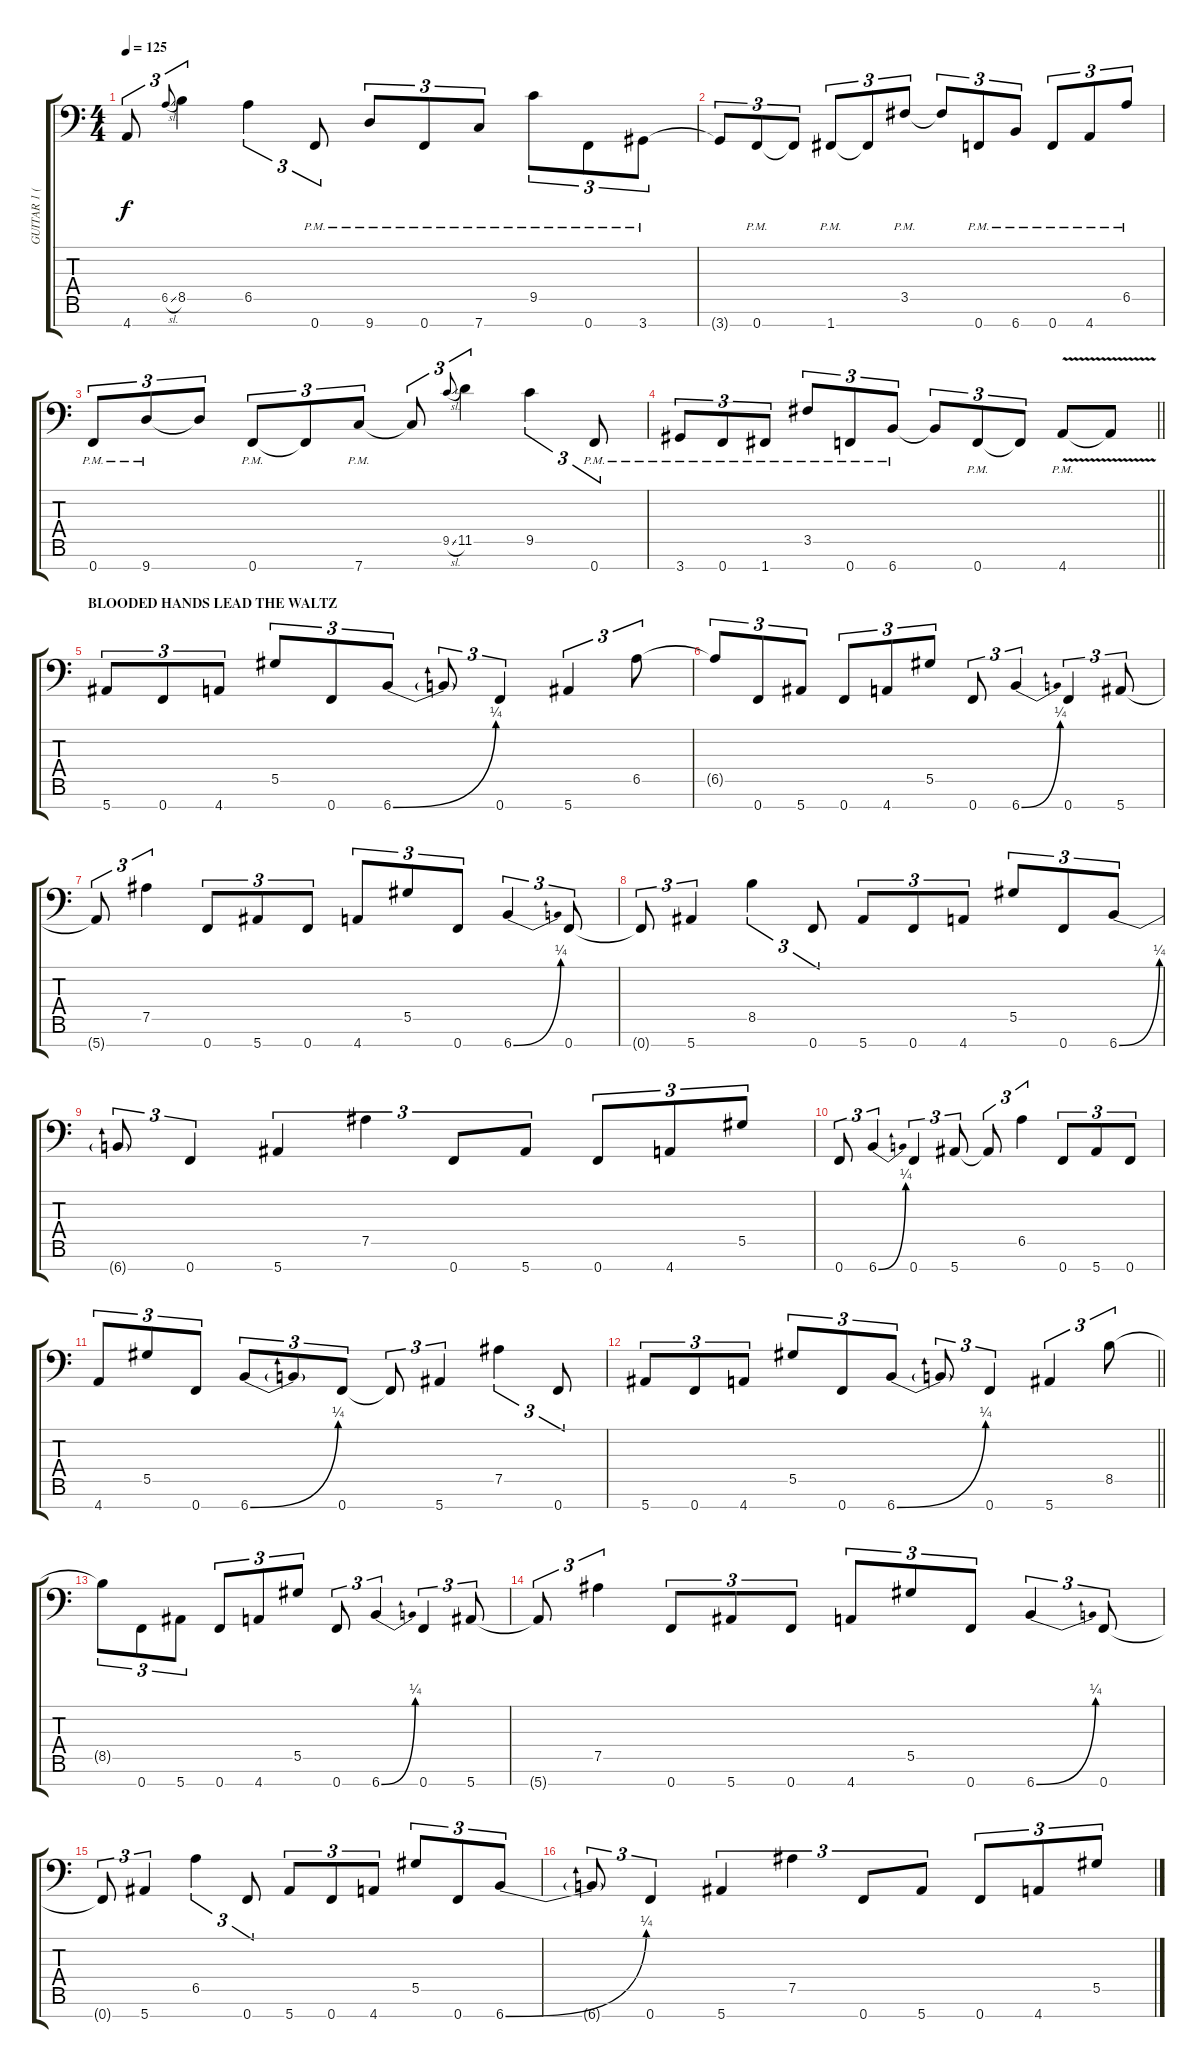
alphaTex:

\track ("GUITAR 1 (Fredrik Thordendal)" "GUITAR 1 (") {instrument overdrivenguitar}
\staff {score tabs}
\tuning (Bb3 F3 Db3 Ab2 Eb2 Bb1 F1) {hide}
\ts (4 4)
\tempo 125
\clef f4
\ks c
4.7{t}.8{tu (3 2) dy f} 6.5{sl}.8{gr onbeat} 8.5.4{tu (3 2)} 6.5.4{tu (3 2)} 0.7{pm}.8{tu (3 2)} 9.7{pm}.8{tu (3 2)} 0.7{pm}.8{tu (3 2)} 7.7{pm}.8{tu (3 2)} 9.5{pm}.8{tu (3 2)} 0.7{pm}.8{tu (3 2)} 3.7{pm}.8{tu (3 2)} |
3.7{t}.8{tu (3 2)} 0.7{pm}.8{tu (3 2)} 0.7{t}.8{tu (3 2)} 1.7{pm}.8{tu (3 2)} 1.7{t}.8{tu (3 2)} 3.5{pm}.8{tu (3 2)} 3.5{t}.8{tu (3 2)} 0.7{pm}.8{tu (3 2)} 6.7{pm}.8{tu (3 2)} 0.7{pm}.8{tu (3 2)} 4.7{pm}.8{tu (3 2)} 6.5{pm}.8{tu (3 2)} |
0.7{pm}.8{tu (3 2)} 9.7{pm}.8{tu (3 2)} 9.7{t}.8{tu (3 2)} 0.7{pm}.8{tu (3 2)} 0.7{t}.8{tu (3 2)} 7.7{pm}.8{tu (3 2)} 7.7{t}.8{tu (3 2)} 9.5{sl}.8{gr onbeat} 11.5.4{tu (3 2)} 9.5.4{tu (3 2)} 0.7{pm}.8{tu (3 2)} |
\barLineRight lightlight
3.7{pm}.8{tu (3 2)} 0.7{pm}.8{tu (3 2)} 1.7{pm}.8{tu (3 2)} 3.5{pm}.8{tu (3 2)} 0.7{pm}.8{tu (3 2)} 6.7{pm}.8{tu (3 2)} 6.7{t}.8{tu (3 2)} 0.7{pm}.8{tu (3 2)} 0.7{t}.8{tu (3 2)} 4.7{v pm}.8 4.7{t}.8 |
\section ("" "BLOODED HANDS LEAD THE WALTZ")
5.7.8{tu (3 2)} 0.7.8{tu (3 2)} 4.7.8{tu (3 2)} 5.5.8{tu (3 2)} 0.7.8{tu (3 2)} 6.7{be (bend 0 0 60 1)}.8{tu (3 2)} 6.7{t}.8{tu (3 2)} 0.7.4{tu (3 2)} 5.7.4{tu (3 2)} 6.5.8{tu (3 2)} |
6.5{t}.8{tu (3 2)} 0.7.8{tu (3 2)} 5.7.8{tu (3 2)} 0.7.8{tu (3 2)} 4.7.8{tu (3 2)} 5.5.8{tu (3 2)} 0.7.8{tu (3 2)} 6.7{be (bend 0 0 60 1)}.4{tu (3 2)} 0.7.4{tu (3 2)} 5.7.8{tu (3 2)} |
5.7{t}.8{tu (3 2)} 7.5.4{tu (3 2)} 0.7.8{tu (3 2)} 5.7.8{tu (3 2)} 0.7.8{tu (3 2)} 4.7.8{tu (3 2)} 5.5.8{tu (3 2)} 0.7.8{tu (3 2)} 6.7{be (bend 0 0 60 1)}.4{tu (3 2)} 0.7.8{tu (3 2)} |
0.7{t}.8{tu (3 2)} 5.7.4{tu (3 2)} 8.5.4{tu (3 2)} 0.7.8{tu (3 2)} 5.7.8{tu (3 2)} 0.7.8{tu (3 2)} 4.7.8{tu (3 2)} 5.5.8{tu (3 2)} 0.7.8{tu (3 2)} 6.7{be (bend 0 0 60 1)}.8{tu (3 2)} |
6.7{t}.8{tu (3 2)} 0.7.4{tu (3 2)} 5.7.4{tu (3 2)} 7.5.4{tu (3 2)} 0.7.8{tu (3 2)} 5.7.8{tu (3 2)} 0.7.8{tu (3 2)} 4.7.8{tu (3 2)} 5.5.8{tu (3 2)} |
0.7.8{tu (3 2)} 6.7{be (bend 0 0 60 1)}.4{tu (3 2)} 0.7.4{tu (3 2)} 5.7.8{tu (3 2)} 5.7{t}.8{tu (3 2)} 6.5.4{tu (3 2)} 0.7.8{tu (3 2)} 5.7.8{tu (3 2)} 0.7.8{tu (3 2)} |
4.7.8{tu (3 2)} 5.5.8{tu (3 2)} 0.7.8{tu (3 2)} 6.7{be (bend 0 0 60 1)}.8{tu (3 2)} 6.7{t}.8{tu (3 2)} 0.7.8{tu (3 2)} 0.7{t}.8{tu (3 2)} 5.7.4{tu (3 2)} 7.5.4{tu (3 2)} 0.7.8{tu (3 2)} |
\barLineRight lightlight
5.7.8{tu (3 2)} 0.7.8{tu (3 2)} 4.7.8{tu (3 2)} 5.5.8{tu (3 2)} 0.7.8{tu (3 2)} 6.7{be (bend 0 0 60 1)}.8{tu (3 2)} 6.7{t}.8{tu (3 2)} 0.7.4{tu (3 2)} 5.7.4{tu (3 2)} 8.5.8{tu (3 2)} |
8.5{t}.8{tu (3 2)} 0.7.8{tu (3 2)} 5.7.8{tu (3 2)} 0.7.8{tu (3 2)} 4.7.8{tu (3 2)} 5.5.8{tu (3 2)} 0.7.8{tu (3 2)} 6.7{be (bend 0 0 60 1)}.4{tu (3 2)} 0.7.4{tu (3 2)} 5.7.8{tu (3 2)} |
5.7{t}.8{tu (3 2)} 7.5.4{tu (3 2)} 0.7.8{tu (3 2)} 5.7.8{tu (3 2)} 0.7.8{tu (3 2)} 4.7.8{tu (3 2)} 5.5.8{tu (3 2)} 0.7.8{tu (3 2)} 6.7{be (bend 0 0 60 1)}.4{tu (3 2)} 0.7.8{tu (3 2)} |
0.7{t}.8{tu (3 2)} 5.7.4{tu (3 2)} 6.5.4{tu (3 2)} 0.7.8{tu (3 2)} 5.7.8{tu (3 2)} 0.7.8{tu (3 2)} 4.7.8{tu (3 2)} 5.5.8{tu (3 2)} 0.7.8{tu (3 2)} 6.7{be (bend 0 0 60 1)}.8{tu (3 2)} |
6.7{t}.8{tu (3 2)} 0.7.4{tu (3 2)} 5.7.4{tu (3 2)} 7.5.4{tu (3 2)} 0.7.8{tu (3 2)} 5.7.8{tu (3 2)} 0.7.8{tu (3 2)} 4.7.8{tu (3 2)} 5.5.8{tu (3 2)}
